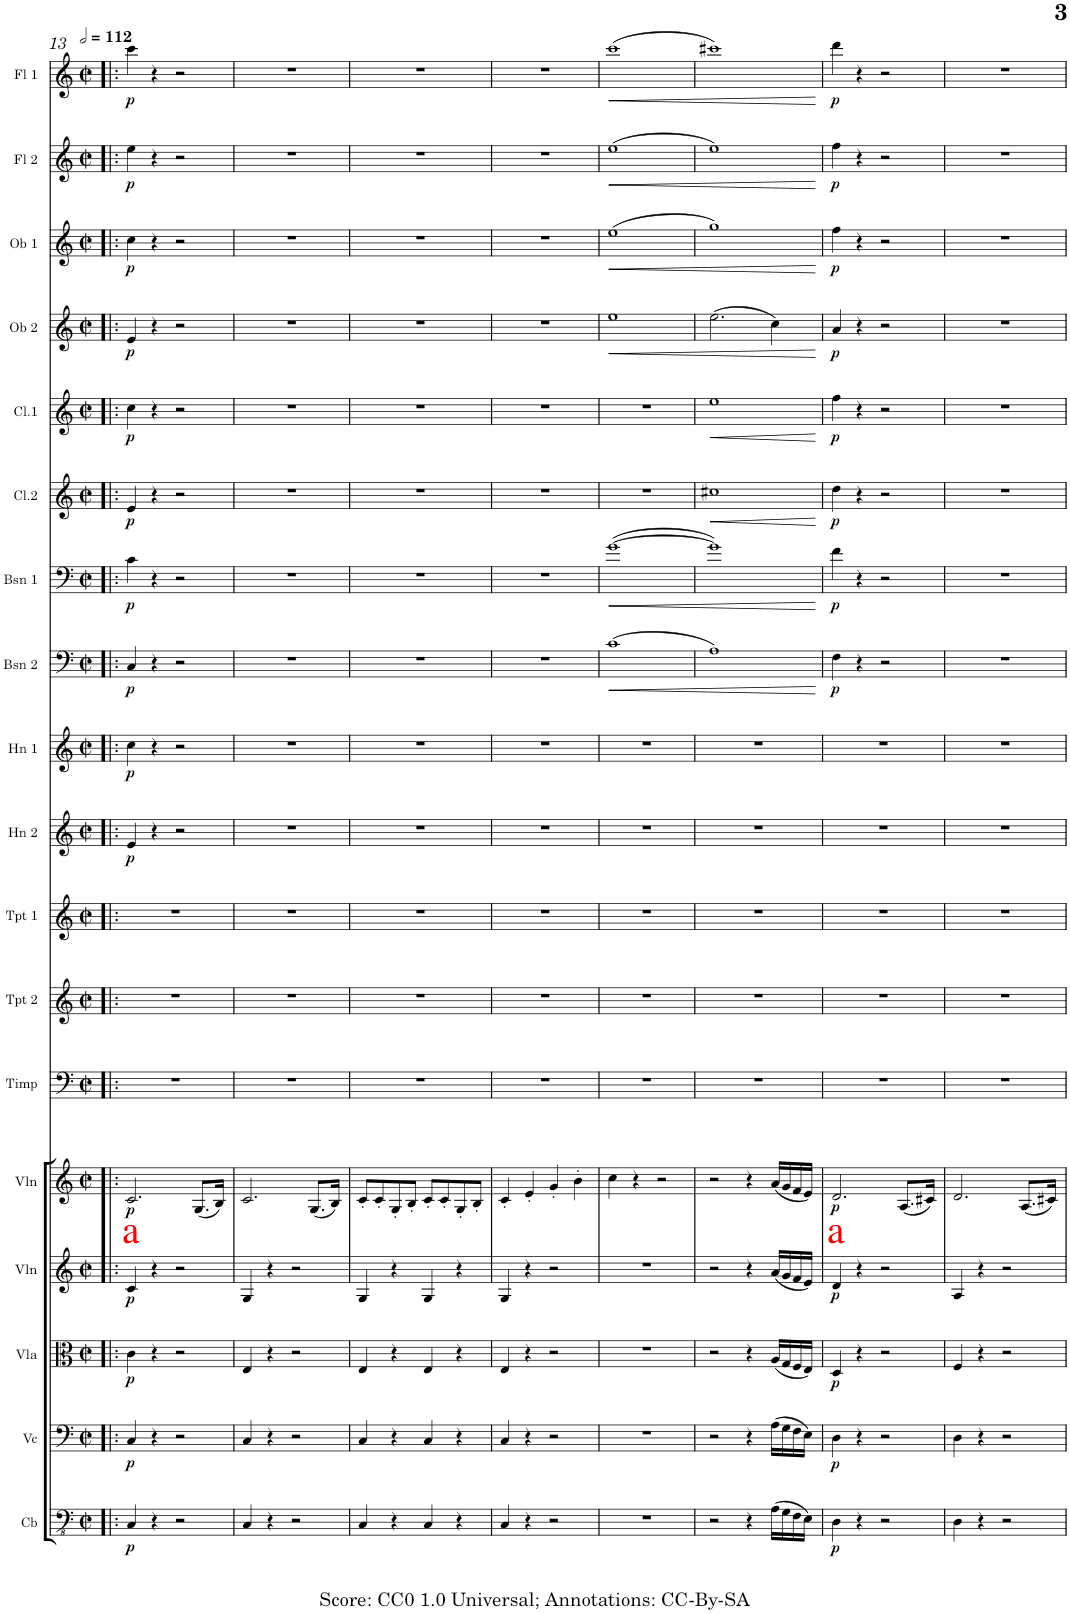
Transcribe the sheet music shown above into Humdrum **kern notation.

**kern	**dynam	**kern	**dynam	**kern	**dynam	**kern	**dynam	**kern	**text	**dynam	**kern	**kern	**kern	**kern	**dynam	**kern	**dynam	**kern	**dynam	**kern	**dynam	**kern	**dynam	**kern	**dynam	**kern	**dynam	**kern	**dynam	**kern	**dynam	**kern	**dynam
*part18	*part18	*part17	*part17	*part16	*part16	*part15	*part15	*part14	*part14	*part14	*part13	*part12	*part11	*part10	*part10	*part9	*part9	*part8	*part8	*part7	*part7	*part6	*part6	*part5	*part5	*part4	*part4	*part3	*part3	*part2	*part2	*part1	*part1
*staff18	*staff18	*staff17	*staff17	*staff16	*staff16	*staff15	*staff15	*staff14	*staff14	*staff14	*staff13	*staff12	*staff11	*staff10	*staff10	*staff9	*staff9	*staff8	*staff8	*staff7	*staff7	*staff6	*staff6	*staff5	*staff5	*staff4	*staff4	*staff3	*staff3	*staff2	*staff2	*staff1	*staff1
*I"Contrabass	*	*I"Violoncello	*	*I"Viola	*	*I"Violin	*	*I"Violin	*	*	*I"Timpani	*I"C Trumpet 2	*I"C Trumpet 1	*I"C Horn 2	*	*I"C Horn 1	*	*I"Bassoon 2	*	*I"Bassoon 1	*	*I"C Clarinet 2	*	*I"C Clarinet 1	*	*I"Oboe 2	*	*I"Oboe 1	*	*I"Flute 2	*	*I"Flute 1	*
*I'Cb	*	*I'Vc	*	*I'Vla	*	*I'Vln	*	*I'Vln	*	*	*I'Timp	*I'Tpt 2	*I'Tpt 1	*I'Hn 2	*	*I'Hn 1	*	*I'Bsn 2	*	*I'Bsn 1	*	*I'Cl.2	*	*I'Cl.1	*	*I'Ob 2	*	*I'Ob 1	*	*I'Fl 2	*	*I'Fl 1	*
!!LO:PB:g=z
*clefFv4	*	*clefF4	*	*clefC3	*	*clefG2	*	*clefG2	*	*	*clefF4	*clefG2	*clefG2	*clefG2	*	*clefG2	*	*clefF4	*	*clefF4	*	*clefG2	*	*clefG2	*	*clefG2	*	*clefG2	*	*clefG2	*	*clefG2	*
*	*	*	*	*	*	*	*	*	*	*	*	*	*	*Trd7c12	*	*Trd7c12	*	*	*	*	*	*Trd1c2	*	*Trd1c2	*	*	*	*	*	*	*	*	*
*k[]	*	*k[]	*	*k[]	*	*k[]	*	*k[]	*	*	*k[]	*k[]	*k[]	*k[]	*	*k[]	*	*k[]	*	*k[]	*	*k[]	*	*k[]	*	*k[]	*	*k[]	*	*k[]	*	*k[]	*
*M2/2	*	*M2/2	*	*M2/2	*	*M2/2	*	*M2/2	*	*	*M2/2	*M2/2	*M2/2	*M2/2	*	*M2/2	*	*M2/2	*	*M2/2	*	*M2/2	*	*M2/2	*	*M2/2	*	*M2/2	*	*M2/2	*	*M2/2	*
*met(c|)	*	*met(c|)	*	*met(c|)	*	*met(c|)	*	*met(c|)	*	*	*met(c|)	*met(c|)	*met(c|)	*met(c|)	*	*met(c|)	*	*met(c|)	*	*met(c|)	*	*met(c|)	*	*met(c|)	*	*met(c|)	*	*met(c|)	*	*met(c|)	*	*met(c|)	*
*MM224	*	*MM224	*	*MM224	*	*MM224	*	*MM224	*	*	*MM224	*MM224	*MM224	*MM224	*	*MM224	*	*MM224	*	*MM224	*	*MM224	*	*MM224	*	*MM224	*	*MM224	*	*MM224	*	*MM224	*
=13!|:	=13!|:	=13!|:	=13!|:	=13!|:	=13!|:	=13!|:	=13!|:	=13!|:	=13!|:	=13!|:	=13!|:	=13!|:	=13!|:	=13!|:	=13!|:	=13!|:	=13!|:	=13!|:	=13!|:	=13!|:	=13!|:	=13!|:	=13!|:	=13!|:	=13!|:	=13!|:	=13!|:	=13!|:	=13!|:	=13!|:	=13!|:	=13!|:	=13!|:
!	!LO:DY:b	!	!LO:DY:b	!	!LO:DY:b	!	!LO:DY:b	!	!LO:LY:b:color=#FF0000	!LO:DY:b	!	!	!	!	!LO:DY:b	!	!LO:DY:b	!	!LO:DY:b	!	!LO:DY:b	!	!LO:DY:b	!	!LO:DY:b	!	!LO:DY:b	!	!LO:DY:b	!	!LO:DY:b	!	!LO:DY:b
4CC/	p	4C/	p	4c\	p	4c/	p	2.c/	a	p	1r	1r	1r	4e/	p	4cc\	p	4C/	p	4c\	p	4e/	p	4cc\	p	4e/	p	4cc\	p	4ee\	p	4ccc\	p
4r	.	4r	.	4r	.	4r	.	.	.	.	.	.	.	4r	.	4r	.	4r	.	4r	.	4r	.	4r	.	4r	.	4r	.	4r	.	4r	.
2r	.	2r	.	2r	.	2r	.	.	.	.	.	.	.	2r	.	2r	.	2r	.	2r	.	2r	.	2r	.	2r	.	2r	.	2r	.	2r	.
.	.	.	.	.	.	.	.	(8.G/L	.	.	.	.	.	.	.	.	.	.	.	.	.	.	.	.	.	.	.	.	.	.	.	.	.
.	.	.	.	.	.	.	.	16B/Jk)	.	.	.	.	.	.	.	.	.	.	.	.	.	.	.	.	.	.	.	.	.	.	.	.	.
=14	=14	=14	=14	=14	=14	=14	=14	=14	=14	=14	=14	=14	=14	=14	=14	=14	=14	=14	=14	=14	=14	=14	=14	=14	=14	=14	=14	=14	=14	=14	=14	=14	=14
4CC/	.	4C/	.	4E/	.	4G/	.	2.c/	.	.	1r	1r	1r	1r	.	1r	.	1r	.	1r	.	1r	.	1r	.	1r	.	1r	.	1r	.	1r	.
4r	.	4r	.	4r	.	4r	.	.	.	.	.	.	.	.	.	.	.	.	.	.	.	.	.	.	.	.	.	.	.	.	.	.	.
2r	.	2r	.	2r	.	2r	.	.	.	.	.	.	.	.	.	.	.	.	.	.	.	.	.	.	.	.	.	.	.	.	.	.	.
.	.	.	.	.	.	.	.	(8.G/L	.	.	.	.	.	.	.	.	.	.	.	.	.	.	.	.	.	.	.	.	.	.	.	.	.
.	.	.	.	.	.	.	.	16B/Jk)	.	.	.	.	.	.	.	.	.	.	.	.	.	.	.	.	.	.	.	.	.	.	.	.	.
=15	=15	=15	=15	=15	=15	=15	=15	=15	=15	=15	=15	=15	=15	=15	=15	=15	=15	=15	=15	=15	=15	=15	=15	=15	=15	=15	=15	=15	=15	=15	=15	=15	=15
4CC/	.	4C/	.	4E/	.	4G/	.	8c'/L	.	.	1r	1r	1r	1r	.	1r	.	1r	.	1r	.	1r	.	1r	.	1r	.	1r	.	1r	.	1r	.
.	.	.	.	.	.	.	.	8c'/	.	.	.	.	.	.	.	.	.	.	.	.	.	.	.	.	.	.	.	.	.	.	.	.	.
4r	.	4r	.	4r	.	4r	.	8G'/	.	.	.	.	.	.	.	.	.	.	.	.	.	.	.	.	.	.	.	.	.	.	.	.	.
.	.	.	.	.	.	.	.	8B'/J	.	.	.	.	.	.	.	.	.	.	.	.	.	.	.	.	.	.	.	.	.	.	.	.	.
4CC/	.	4C/	.	4E/	.	4G/	.	8c'/L	.	.	.	.	.	.	.	.	.	.	.	.	.	.	.	.	.	.	.	.	.	.	.	.	.
.	.	.	.	.	.	.	.	8c'/	.	.	.	.	.	.	.	.	.	.	.	.	.	.	.	.	.	.	.	.	.	.	.	.	.
4r	.	4r	.	4r	.	4r	.	8G'/	.	.	.	.	.	.	.	.	.	.	.	.	.	.	.	.	.	.	.	.	.	.	.	.	.
.	.	.	.	.	.	.	.	8B'/J	.	.	.	.	.	.	.	.	.	.	.	.	.	.	.	.	.	.	.	.	.	.	.	.	.
=16	=16	=16	=16	=16	=16	=16	=16	=16	=16	=16	=16	=16	=16	=16	=16	=16	=16	=16	=16	=16	=16	=16	=16	=16	=16	=16	=16	=16	=16	=16	=16	=16	=16
4CC/	.	4C/	.	4E/	.	4G/	.	4c'/	.	.	1r	1r	1r	1r	.	1r	.	1r	.	1r	.	1r	.	1r	.	1r	.	1r	.	1r	.	1r	.
4r	.	4r	.	4r	.	4r	.	4e'/	.	.	.	.	.	.	.	.	.	.	.	.	.	.	.	.	.	.	.	.	.	.	.	.	.
2r	.	2r	.	2r	.	2r	.	4g'/	.	.	.	.	.	.	.	.	.	.	.	.	.	.	.	.	.	.	.	.	.	.	.	.	.
.	.	.	.	.	.	.	.	4b'\	.	.	.	.	.	.	.	.	.	.	.	.	.	.	.	.	.	.	.	.	.	.	.	.	.
=17	=17	=17	=17	=17	=17	=17	=17	=17	=17	=17	=17	=17	=17	=17	=17	=17	=17	=17	=17	=17	=17	=17	=17	=17	=17	=17	=17	=17	=17	=17	=17	=17	=17
!	!	!	!	!	!	!	!	!	!	!	!	!	!	!	!	!	!	!	!LO:HP:b	!	!LO:HP:b	!	!	!	!	!	!LO:HP:b	!	!LO:HP:b	!	!LO:HP:b	!	!LO:HP:b
1r	.	1r	.	1r	.	1r	.	4cc\	.	.	1r	1r	1r	1r	.	1r	.	(1c	<	([1g	<	1r	.	1r	.	1ee	<	(1ee	<	(1ee	<	(1ccc	<
.	.	.	.	.	.	.	.	4r	.	.	.	.	.	.	.	.	.	.	.	.	.	.	.	.	.	.	.	.	.	.	.	.	.
.	.	.	.	.	.	.	.	2r	.	.	.	.	.	.	.	.	.	.	.	.	.	.	.	.	.	.	.	.	.	.	.	.	.
=18	=18	=18	=18	=18	=18	=18	=18	=18	=18	=18	=18	=18	=18	=18	=18	=18	=18	=18	=18	=18	=18	=18	=18	=18	=18	=18	=18	=18	=18	=18	=18	=18	=18
!	!	!	!	!	!	!	!	!	!	!	!	!	!	!	!	!	!	!	!	!	!	!	!LO:HP:b	!	!LO:HP:b	!	!	!	!	!	!	!	!
2r	.	2r	.	2r	.	2r	.	2r	.	.	1r	1r	1r	1r	.	1r	.	1A)	.	1g])	.	1cc#X	<	1ee	<	(2.ee\	.	1gg)	.	1ee)	.	1ccc#X)	.
4r	.	4r	.	4r	.	4r	.	4r	.	.	.	.	.	.	.	.	.	.	.	.	.	.	.	.	.	.	.	.	.	.	.	.	.
(16AA\LL	.	(16A\LL	.	(16A/LL	.	(16a/LL	.	(16a/LL	.	.	.	.	.	.	.	.	.	.	.	.	.	.	.	.	.	4cc\)	.	.	.	.	.	.	.
16GG\	.	16G\	.	16G/	.	16g/	.	16g/	.	.	.	.	.	.	.	.	.	.	.	.	.	.	.	.	.	.	.	.	.	.	.	.	.
16FF\	.	16F\	.	16F/	.	16f/	.	16f/	.	.	.	.	.	.	.	.	.	.	.	.	.	.	.	.	.	.	.	.	.	.	.	.	.
16EE\JJ)	.	16E\JJ)	.	16E/JJ)	.	16e/JJ)	.	16e/JJ)	.	.	.	.	.	.	.	.	.	.	.	.	.	.	.	.	.	.	.	.	.	.	.	.	.
.	.	.	.	.	.	.	.	.	.	.	.	.	.	.	.	.	.	.	[	.	[	.	[	.	[	.	[	.	[	.	[	.	[
=19	=19	=19	=19	=19	=19	=19	=19	=19	=19	=19	=19	=19	=19	=19	=19	=19	=19	=19	=19	=19	=19	=19	=19	=19	=19	=19	=19	=19	=19	=19	=19	=19	=19
!	!LO:DY:b	!	!LO:DY:b	!	!LO:DY:b	!	!LO:DY:b	!	!LO:LY:b:color=#FF0000	!LO:DY:b	!	!	!	!	!	!	!	!	!LO:DY:b	!	!LO:DY:b	!	!LO:DY:b	!	!LO:DY:b	!	!LO:DY:b	!	!LO:DY:b	!	!LO:DY:b	!	!LO:DY:b
4DD\	p	4D\	p	4D/	p	4d/	p	2.d/	a	p	1r	1r	1r	1r	.	1r	.	4F\	p	4f\	p	4dd\	p	4ff\	p	4a/	p	4ff\	p	4ff\	p	4ddd\	p
4r	.	4r	.	4r	.	4r	.	.	.	.	.	.	.	.	.	.	.	4r	.	4r	.	4r	.	4r	.	4r	.	4r	.	4r	.	4r	.
2r	.	2r	.	2r	.	2r	.	.	.	.	.	.	.	.	.	.	.	2r	.	2r	.	2r	.	2r	.	2r	.	2r	.	2r	.	2r	.
.	.	.	.	.	.	.	.	(8.A/L	.	.	.	.	.	.	.	.	.	.	.	.	.	.	.	.	.	.	.	.	.	.	.	.	.
.	.	.	.	.	.	.	.	16c#X/Jk)	.	.	.	.	.	.	.	.	.	.	.	.	.	.	.	.	.	.	.	.	.	.	.	.	.
=20	=20	=20	=20	=20	=20	=20	=20	=20	=20	=20	=20	=20	=20	=20	=20	=20	=20	=20	=20	=20	=20	=20	=20	=20	=20	=20	=20	=20	=20	=20	=20	=20	=20
4DD\	.	4D\	.	4F/	.	4A/	.	2.d/	.	.	1r	1r	1r	1r	.	1r	.	1r	.	1r	.	1r	.	1r	.	1r	.	1r	.	1r	.	1r	.
4r	.	4r	.	4r	.	4r	.	.	.	.	.	.	.	.	.	.	.	.	.	.	.	.	.	.	.	.	.	.	.	.	.	.	.
2r	.	2r	.	2r	.	2r	.	.	.	.	.	.	.	.	.	.	.	.	.	.	.	.	.	.	.	.	.	.	.	.	.	.	.
.	.	.	.	.	.	.	.	(8.A/L	.	.	.	.	.	.	.	.	.	.	.	.	.	.	.	.	.	.	.	.	.	.	.	.	.
.	.	.	.	.	.	.	.	16c#X/Jk)	.	.	.	.	.	.	.	.	.	.	.	.	.	.	.	.	.	.	.	.	.	.	.	.	.
=	=	=	=	=	=	=	=	=	=	=	=	=	=	=	=	=	=	=	=	=	=	=	=	=	=	=	=	=	=	=	=	=	=
*-	*-	*-	*-	*-	*-	*-	*-	*-	*-	*-	*-	*-	*-	*-	*-	*-	*-	*-	*-	*-	*-	*-	*-	*-	*-	*-	*-	*-	*-	*-	*-	*-	*-
